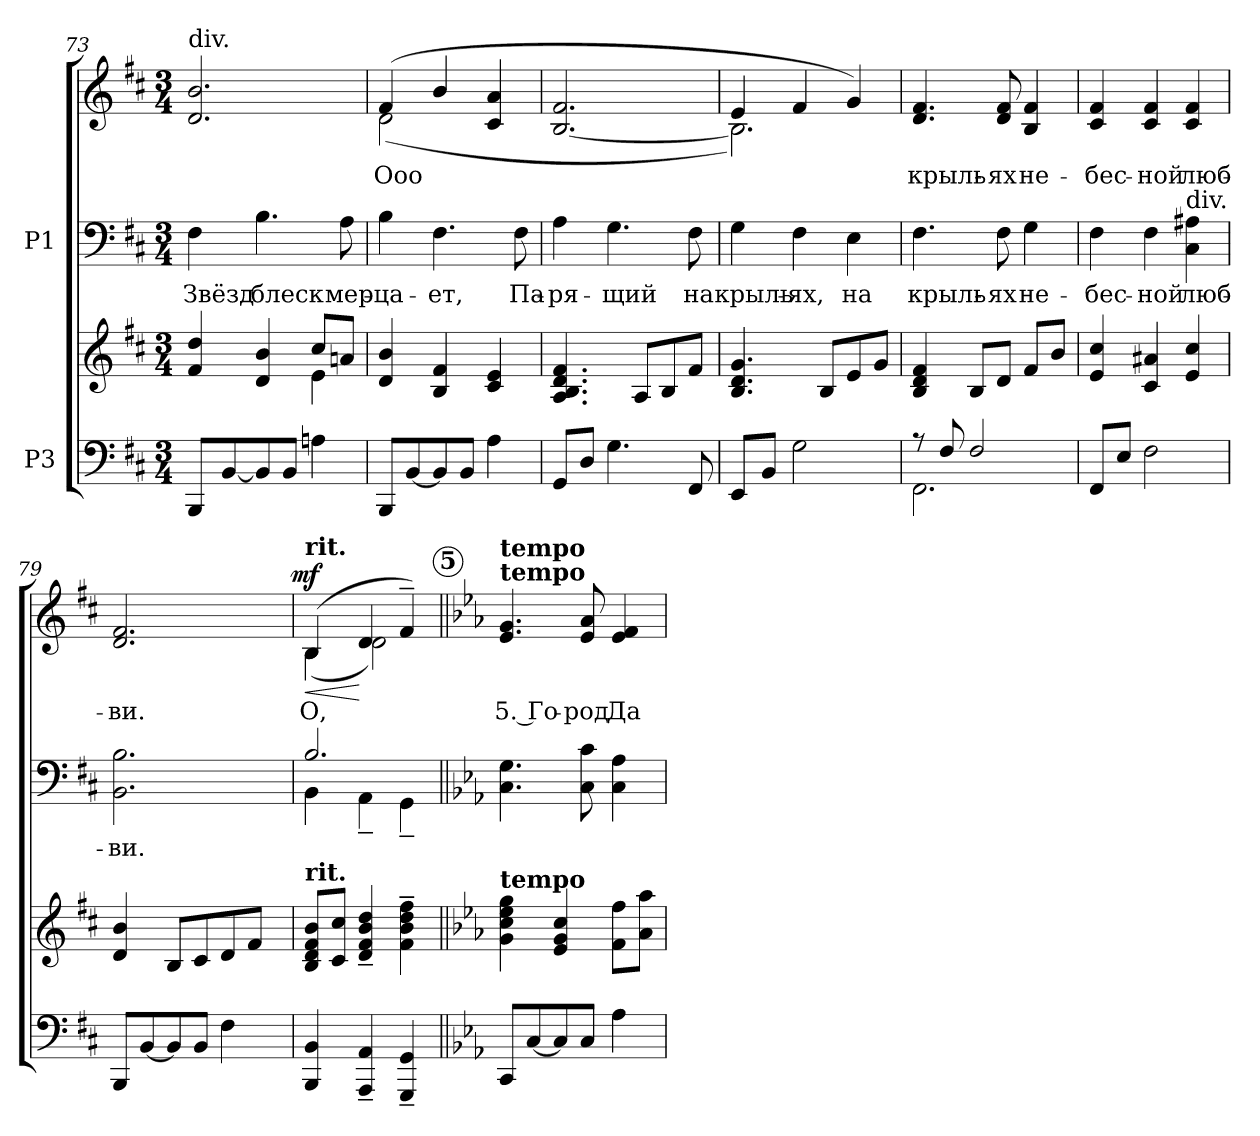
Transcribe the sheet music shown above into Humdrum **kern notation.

**kern	**kern	**kern	**text	**kern	**text	**dynam
*part2	*part2	*part1	*part1	*part1	*part1	*part1
*staff4	*staff3	*staff2	*staff2	*staff1	*staff1	*staff1/2
*I"P3	*	*I"P1	*	*	*	*
*clefF4	*clefG2	*clefF4	*	*clefG2	*	*
*k[f#c#]	*k[f#c#]	*k[f#c#]	*	*k[f#c#]	*	*
*D:	*D:	*D:	*	*D:	*	*
*M3/4	*M3/4	*M3/4	*	*M3/4	*	*
=73	=73	=73	=73	=73	=73	=73
*	*^	*	*	*	*	*
!	!	!	!	!	!LO:TX:a:t=div.	!	!
!	!	!	!	!LO:LY:b:color=#000000	!	!	!
8BBBi/L	4f#i/ 4ddi	2ryy	4F#i\	Звёзд	2.di/ 2.bi	.	.
[<8BBi/	.	.	.	.	.	.	.
!	!	!	!	!LO:LY:b:color=#000000	!	!	!
8BBi/]	4di/ 4bi	.	4.Bi\	блеск	.	.	.
8BBi/J	.	.	.	.	.	.	.
4Ani\	8cc#i/L	4ei\	.	.	.	.	.
!	!	!	!	!LO:LY:b:color=#000000	!	!	!
.	8ani/J	.	8Ai\	мер-	.	.	.
*	*v	*v	*	*	*	*	*
=74	=74	=74	=74	=74	=74	=74
!	!	!	!LO:LY:b:color=#000000	!	!	!
!	!	!	!	!	!LO:LY:b:color=#000000	!
*	*	*	*	*^	*	*
8BBBi/L	4di/ 4bi	4Bi\	-ца-	(4f#i/	(2di\	Ооо	.
[<8BBi/	.	.	.	.	.	.	.
!	!	!	!LO:LY:b:color=#000000	!	!	!	!
8BBi/]	4Bi/ 4f#i	4.F#i\	-ет,	4bi/	.	.	.
8BBi/J	.	.	.	.	.	.	.
4Ai\	4c#i/ 4ei	.	.	4c#i/ 4ai	4ryy	.	.
!	!	!	!LO:LY:b:color=#000000	!	!	!	!
.	.	8F#i\	Па-	.	.	.	.
*	*	*	*	*v	*v	*	*
=75	=75	=75	=75	=75	=75	=75
!	!	!	!LO:LY:b:color=#000000	!	!	!
8GGi/L	4.Ai/ 4.Bi 4.di 4.f#i	4Ai\	-ря-	[<2.Bi/ 2.f#i	.	.
8Di/J	.	.	.	.	.	.
!	!	!	!LO:LY:b:color=#000000	!	!	!
4.Gi\	.	4.Gi\	-щий	.	.	.
.	8Ai/L	.	.	.	.	.
.	8Bi/	.	.	.	.	.
!	!	!	!LO:LY:b:color=#000000	!	!	!
8FF#i/	8f#i/J	8F#i\	на	.	.	.
=76	=76	=76	=76	=76	=76	=76
!	!	!	!LO:LY:b:color=#000000	!	!	!
*	*	*	*	*^	*	*
8EEi/L	4.Bi/ 4.di 4.gi	4Gi\	крыль-	4ei/	2.Bi\])	.	.
8BBi/J	.	.	.	.	.	.	.
!	!	!	!LO:LY:b:color=#000000	!	!	!	!
2Gi\	.	4F#i\	-ях,	4f#i/	.	.	.
.	8Bi/L	.	.	.	.	.	.
!	!	!	!LO:LY:b:color=#000000	!	!	!	!
.	8ei/	4Ei\	на	4gi/)	.	.	.
.	8gi/J	.	.	.	.	.	.
*	*	*	*	*v	*v	*	*
!!LO:LB:g=z
=77	=77	=77	=77	=77	=77	=77
*^	*	*	*	*	*	*
!	!	!	!	!LO:LY:b:color=#000000	!	!	!
!	!	!	!	!	!	!LO:LY:b:color=#000000	!
8r	2.FF#i\	4Bi/ 4di 4f#i	4.F#i\	крыль-	4.di/ 4.f#i	крыль-	.
8F#i/	.	.	.	.	.	.	.
2F#i/	.	8Bi/L	.	.	.	.	.
!	!	!	!	!LO:LY:b:color=#000000	!	!	!
!	!	!	!	!	!	!LO:LY:b:color=#000000	!
.	.	8di/J	8F#i\	-ях	8di/ 8f#i	-ях	.
!	!	!	!	!LO:LY:b:color=#000000	!	!	!
!	!	!	!	!	!	!LO:LY:b:color=#000000	!
.	.	8f#i/L	4Gi\	не-	4Bi/ 4f#i	не-	.
.	.	8bi/J	.	.	.	.	.
*v	*v	*	*	*	*	*	*
=78	=78	=78	=78	=78	=78	=78
!	!	!	!LO:LY:b:color=#000000	!	!	!
!	!	!	!	!	!LO:LY:b:color=#000000	!
8FF#i/L	4ei/ 4cc#i	4F#i\	-бес-	4c#i/ 4f#i	-бес-	.
8Ei/J	.	.	.	.	.	.
!	!	!	!LO:LY:b:color=#000000	!	!	!
!	!	!	!	!	!LO:LY:b:color=#000000	!
2F#i\	4c#i/ 4a#Xi	4F#i\	-ной	4c#i/ 4f#i	-ной	.
!	!	!	!LO:LY:b:color=#000000	!	!	!
!	!	!LO:TX:a:t=div.	!	!	!	!
!	!	!	!	!	!LO:LY:b:color=#000000	!
.	4ei/ 4cc#i	4C#i\ 4A#Xi	люб-	4c#i/ 4f#i	люб-	.
=79	=79	=79	=79	=79	=79	=79
!	!	!	!LO:LY:b:color=#000000	!	!	!
!	!	!	!	!	!LO:LY:b:color=#000000	!
*	*	*	*	*^	*	*
8BBBi/L	4di/ 4bi	2.BBi\ 2.Bi	-ви.	2.di/ 2.f#i	2ryy	-ви.	.
[<8BBi/	.	.	.	.	.	.	.
8BBi/]	8Bi/L	.	.	.	.	.	.
8BBi/J	8c#i/	.	.	.	.	.	.
4F#i\	8di/	.	.	.	8ryy	.	.
.	8f#i/J	.	.	.	16ryy	.	.
.	.	.	.	.	32ryy	.	.
.	.	.	.	.	64ryy	.	.
.	.	.	.	.	128...ryy	.	.
.	.	.	.	.	1024ryy	.	mf
=80	=80	=80	=80	=80	=80	=80	=80
*	*	*^	*	*	*	*	*
!	!	!	!	!	!LO:TX:a:B:t=rit.	!	!	!
!	!LO:TX:a:B:t=rit.	!	!	!	!	!	!	!
!	!	!	!	!	!	!	!LO:LY:b:color=#000000	!LO:HP:b
4BBBi/ 4BBi	8Bi/ 8di 8f#i 8biL	2.Bi/	4BBi\	.	(4Bi/	(4Bi\	О,	<
.	8c#i/ 8cc#iJ	.	.	.	.	.	.	.
4AAAi/~ 4AAi~	4di/~ 4f#i~ 4bi~ 4ddi~	.	4AA~i\	.	4di/	2di\)	.	[
4GGGi/~ 4GGi~	4f#i\~ 4bi~ 4ddi~ 4ff#i~	.	4GG~i\	.	4f#~i/)	.	.	.
*	*	*v	*v	*	*	*	*	*
*	*	*	*	*v	*v	*	*
!!LO:REH:place=s1:B:color=#000000:enc=circle:fs=13.686:t=5
=81||	=81||	=81||	=81||	=81||	=81||	=81||
*k[b-e-a-]	*k[b-e-a-]	*k[b-e-a-]	*	*k[b-e-a-]	*	*
*E-:	*E-:	*E-:	*	*E-:	*	*
*	*	*^	*	*	*	*
!	!	!	!	!	!LO:TX:a:B:t=tempo	!	!
!	!	!	!	!	!LO:TX:a:B:t=tempo	!	!
!	!LO:TX:a:B:t=tempo	!	!	!	!	!	!
!	!	!	!	!	!	!LO:LY:b:color=#000000	!
*	*	*v	*v	*	*	*	*
8CCi/L	4gi\ 4cci 4ee-i 4ggi	4.Ci\ 4.Gi	.	4.e-i/ 4.gi	5. Го-	.
[<8Ci/	.	.	.	.	.	.
8Ci/]	4e-i/ 4gi 4cci	.	.	.	.	.
!	!	!	!	!	!LO:LY:b:color=#000000	!
8Ci/J	.	8Ci\ 8ci	.	8e-i/ 8a-i	-род	.
!	!	!	!	!	!LO:LY:b:color=#000000	!
4A-i\	8fi\ 8ffiL	4Ci\ 4A-i	.	4e-i/ 4fi	Да-	.
.	8a-i\ 8aa-iJ	.	.	.	.	.
=	=	=	=	=	=	=
*-	*-	*-	*-	*-	*-	*-
